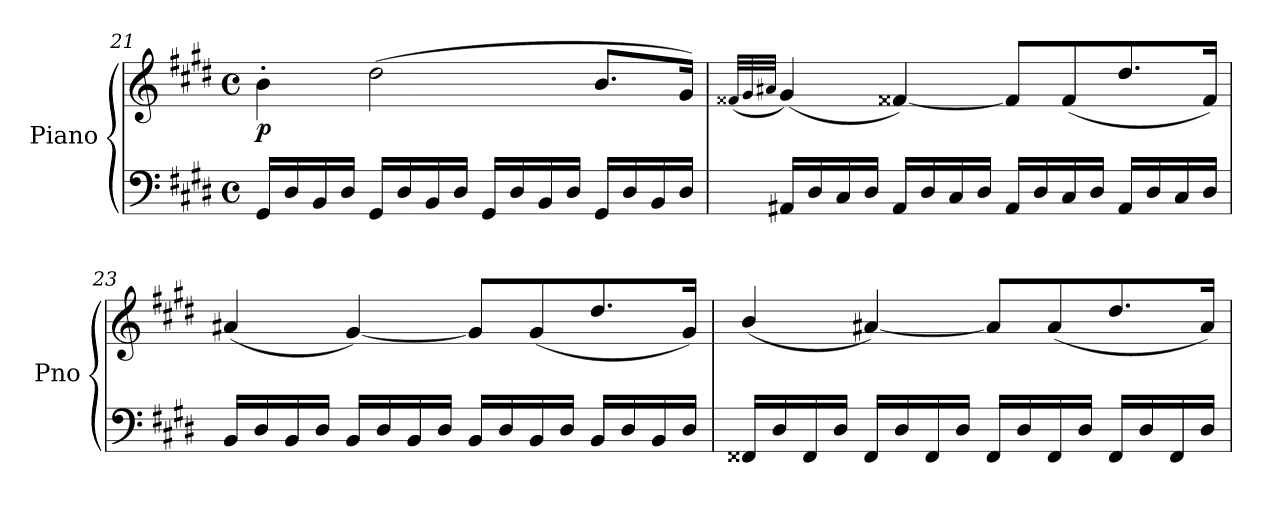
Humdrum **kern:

**kern	**kern	**dynam
*part1	*part1	*part1
*staff2	*staff1	*staff1/2
*I"Piano	*	*
*I'Pno	*	*
*clefF4	*clefG2	*
*k[f#c#g#d#]	*k[f#c#g#d#]	*
*M4/4	*M4/4	*
*met(c)	*met(c)	*
=21	=21	=21
!	!	!LO:DY:b
16GG#/LL	4b'\	p
16D#/	.	.
16BB/	.	.
16D#/JJ	.	.
16GG#/LL	(>2dd#\	.
16D#/	.	.
16BB/	.	.
16D#/JJ	.	.
16GG#/LL	.	.
16D#/	.	.
16BB/	.	.
16D#/JJ	.	.
16GG#/LL	8.b/L	.
16D#/	.	.
16BB/	.	.
16D#/JJ	16g#/Jk)	.
=22	=22	=22
.	(<32qf##X/LLL	.
.	32qg#/	.
.	32qa#X/JJJ	.
16AA#X/LL	(<4g#/)	.
16D#/	.	.
16C#/	.	.
16D#/JJ	.	.
16AA#/LL	[4f##X/)	.
16D#/	.	.
16C#/	.	.
16D#/JJ	.	.
16AA#/LL	8f##/L]	.
16D#/	.	.
16C#/	(<8f##/	.
16D#/JJ	.	.
16AA#/LL	8.dd#/	.
16D#/	.	.
16C#/	.	.
16D#/JJ	16f##/Jk)	.
!!LO:LB:g=z
=23	=23	=23
16BB/LL	(<4a#X/	.
16D#/	.	.
16BB/	.	.
16D#/JJ	.	.
16BB/LL	[4g#/)	.
16D#/	.	.
16BB/	.	.
16D#/JJ	.	.
16BB/LL	8g#/L]	.
16D#/	.	.
16BB/	(<8g#/	.
16D#/JJ	.	.
16BB/LL	8.dd#/	.
16D#/	.	.
16BB/	.	.
16D#/JJ	16g#/Jk)	.
=24	=24	=24
16FF##X/LL	(<4b/	.
16D#/	.	.
16FF##/	.	.
16D#/JJ	.	.
16FF##/LL	[4a#X/)	.
16D#/	.	.
16FF##/	.	.
16D#/JJ	.	.
16FF##/LL	8a#/L]	.
16D#/	.	.
16FF##/	(<8a#/	.
16D#/JJ	.	.
16FF##/LL	8.dd#/	.
16D#/	.	.
16FF##/	.	.
16D#/JJ	16a#/Jk)	.
=	=	=
*-	*-	*-
